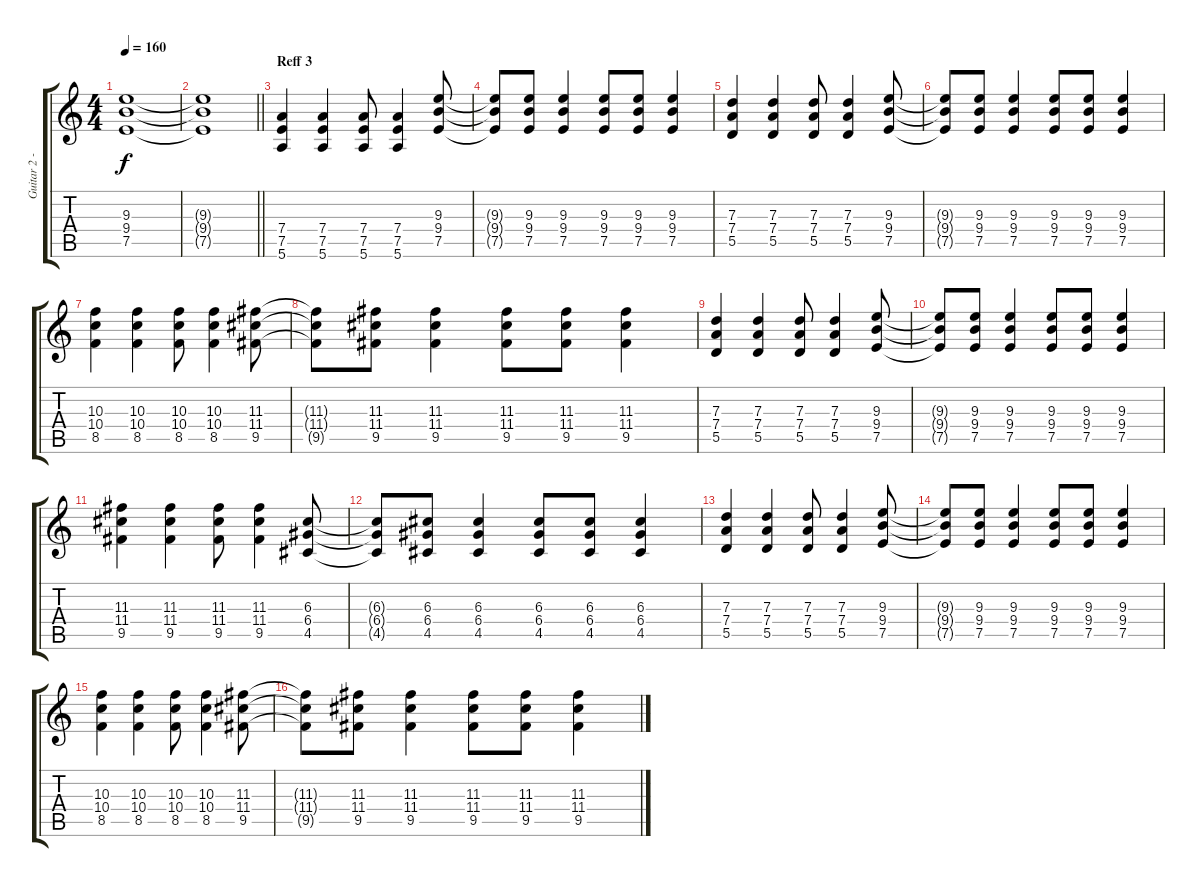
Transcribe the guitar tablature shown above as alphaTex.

\track ("Guitar 2 - Raka" "Guitar 2 -") {instrument overdrivenguitar}
\staff {score tabs}
\tuning (E4 B3 G3 D3 A2 E2) {hide}
\ts (4 4)
\tempo 160
\clef g2
\ks c
(9.3 9.4 7.5).1{dy f} |
\barLineRight lightlight
(9.3{t} 9.4{t} 7.5{t}).1 |
\section ("" "Reff 3")
(7.4 7.5 5.6).4 (7.4 7.5 5.6).4 (7.4 7.5 5.6).8 (7.4 7.5 5.6).4 (9.3 9.4 7.5).8 |
(9.3{t} 9.4{t} 7.5{t}).8 (9.3 9.4 7.5).8 (9.3 9.4 7.5).4 (9.3 9.4 7.5).8 (9.3 9.4 7.5).8 (9.3 9.4 7.5).4 |
(7.3 7.4 5.5).4 (7.3 7.4 5.5).4 (7.3 7.4 5.5).8 (7.3 7.4 5.5).4 (9.3 9.4 7.5).8 |
(9.3{t} 9.4{t} 7.5{t}).8 (9.3 9.4 7.5).8 (9.3 9.4 7.5).4 (9.3 9.4 7.5).8 (9.3 9.4 7.5).8 (9.3 9.4 7.5).4 |
(10.3 10.4 8.5).4 (10.3 10.4 8.5).4 (10.3 10.4 8.5).8 (10.3 10.4 8.5).4 (11.3 11.4 9.5).8 |
(11.3{t} 11.4{t} 9.5{t}).8 (11.3 11.4 9.5).8 (11.3 11.4 9.5).4 (11.3 11.4 9.5).8 (11.3 11.4 9.5).8 (11.3 11.4 9.5).4 |
(7.3 7.4 5.5).4 (7.3 7.4 5.5).4 (7.3 7.4 5.5).8 (7.3 7.4 5.5).4 (9.3 9.4 7.5).8 |
(9.3{t} 9.4{t} 7.5{t}).8 (9.3 9.4 7.5).8 (9.3 9.4 7.5).4 (9.3 9.4 7.5).8 (9.3 9.4 7.5).8 (9.3 9.4 7.5).4 |
(11.3 11.4 9.5).4 (11.3 11.4 9.5).4 (11.3 11.4 9.5).8 (11.3 11.4 9.5).4 (6.3 6.4 4.5).8 |
(6.3{t} 6.4{t} 4.5{t}).8 (6.3 6.4 4.5).8 (6.3 6.4 4.5).4 (6.3 6.4 4.5).8 (6.3 6.4 4.5).8 (6.3 6.4 4.5).4 |
(7.3 7.4 5.5).4 (7.3 7.4 5.5).4 (7.3 7.4 5.5).8 (7.3 7.4 5.5).4 (9.3 9.4 7.5).8 |
(9.3{t} 9.4{t} 7.5{t}).8 (9.3 9.4 7.5).8 (9.3 9.4 7.5).4 (9.3 9.4 7.5).8 (9.3 9.4 7.5).8 (9.3 9.4 7.5).4 |
(10.3 10.4 8.5).4 (10.3 10.4 8.5).4 (10.3 10.4 8.5).8 (10.3 10.4 8.5).4 (11.3 11.4 9.5).8 |
(11.3{t} 11.4{t} 9.5{t}).8 (11.3 11.4 9.5).8 (11.3 11.4 9.5).4 (11.3 11.4 9.5).8 (11.3 11.4 9.5).8 (11.3 11.4 9.5).4
